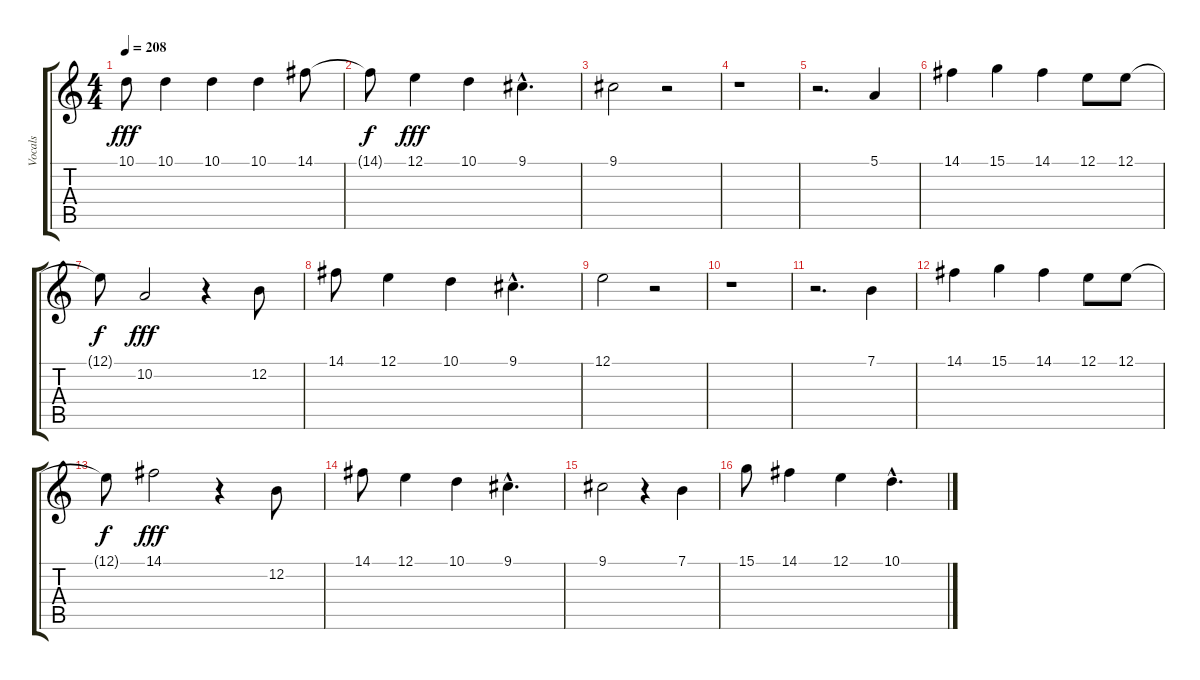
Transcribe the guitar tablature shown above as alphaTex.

\track ("Vocals" "Vocals") {instrument lead6voice}
\staff {score tabs}
\tuning (E4 B3 G3 D3 A2 E2) {hide}
\ts (4 4)
\tempo 208
\clef g2
\ks c
10.1.8{dy fff} 10.1.4 10.1.4 10.1.4 14.1.8 |
14.1{t}.8{dy f} 12.1.4{dy fff} 10.1.4 9.1{hac}.4{d} |
9.1.2 r.2 |
r.1 |
r.2{d} 5.1.4 |
14.1.4 15.1.4 14.1.4 12.1.8 12.1.8 |
12.1{t}.8{dy f} 10.2.2{dy fff} r.4 12.2.8 |
14.1.8 12.1.4 10.1.4 9.1{hac}.4{d} |
12.1.2 r.2 |
r.1 |
r.2{d} 7.1.4 |
14.1.4 15.1.4 14.1.4 12.1.8 12.1.8 |
12.1{t}.8{dy f} 14.1.2{dy fff} r.4 12.2.8 |
14.1.8 12.1.4 10.1.4 9.1{hac}.4{d} |
9.1.2 r.4 7.1.4 |
15.1.8 14.1.4 12.1.4 10.1{hac}.4{d}
